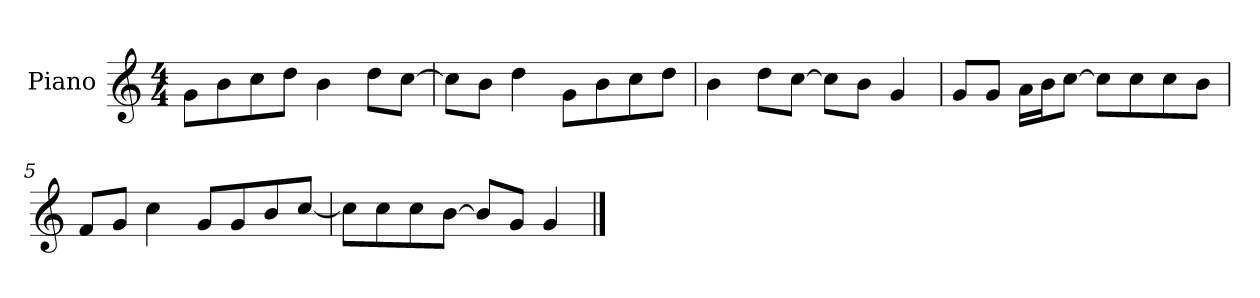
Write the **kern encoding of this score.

**kern
*part1
*staff1
*I"Piano
*I'P-no
*clefG2
*k[]
*M4/4
*MM90
=1
8g\L
8b\
8cc\
8dd\J
4b\
8dd\L
[8cc\J
=2
8cc\L]
8b\J
4dd\
8g\L
8b\
8cc\
8dd\J
=3
4b\
8dd\L
[8cc\J
8cc\L]
8b\J
4g/
=4
8g/L
8g/J
16a\LL
16b\J
[8cc\J
8cc\L]
8cc\
8cc\
8b\J
=5
8f/L
8g/J
4cc\
8g/L
8g/
8b/
[8cc/J
!!LO:LB:g=z
=6
8cc\L]
8cc\
8cc\
[8b\J
8b/L]
8g/J
4g/
==
*-
